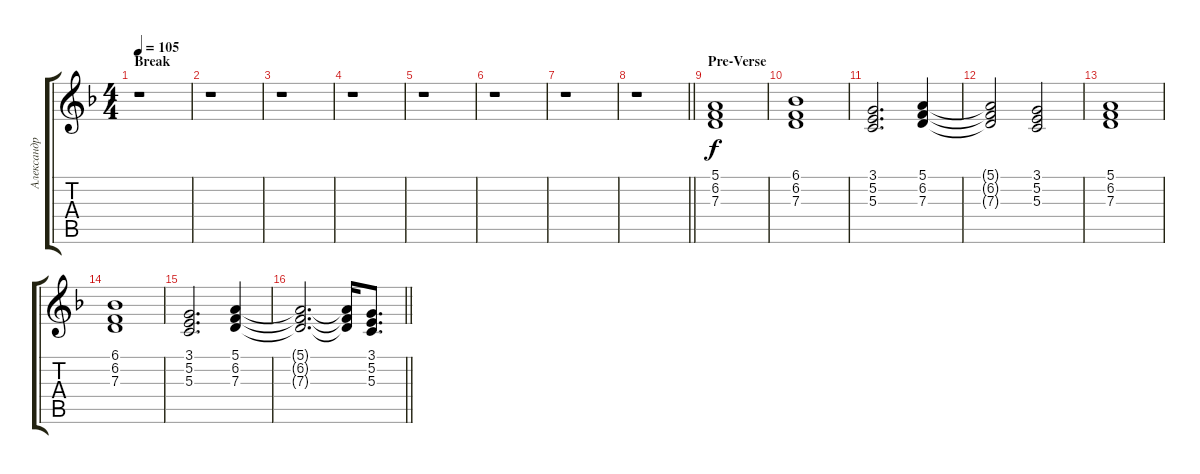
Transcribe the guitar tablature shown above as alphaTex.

\track ("Александр Андрюхин" "Александр ") {instrument stringensemble1}
\staff {score tabs}
\tuning (E4 B3 G3 D3 A2 E2) {hide}
\ts (4 4)
\section ("" "Break")
\tempo 105
\clef g2
\ks f
r.1{dy f} |
r.1 |
r.1 |
r.1 |
r.1 |
r.1 |
r.1 |
\barLineRight lightlight
r.1 |
\section ("" "Pre-Verse")
(5.1 6.2 7.3).1 |
(6.1 6.2 7.3).1 |
(3.1 5.2 5.3).2{d} (5.1 6.2 7.3).4 |
(5.1{t} 6.2{t} 7.3{t}).2 (3.1 5.2 5.3).2 |
(5.1 6.2 7.3).1 |
(6.1 6.2 7.3).1 |
(3.1 5.2 5.3).2{d} (5.1 6.2 7.3).4 |
\barLineRight lightlight
(5.1{t} 6.2{t} 7.3{t}).2{d} (5.1{t} 6.2{t} 7.3{t}).16 (3.1 5.2 5.3).8{d}
